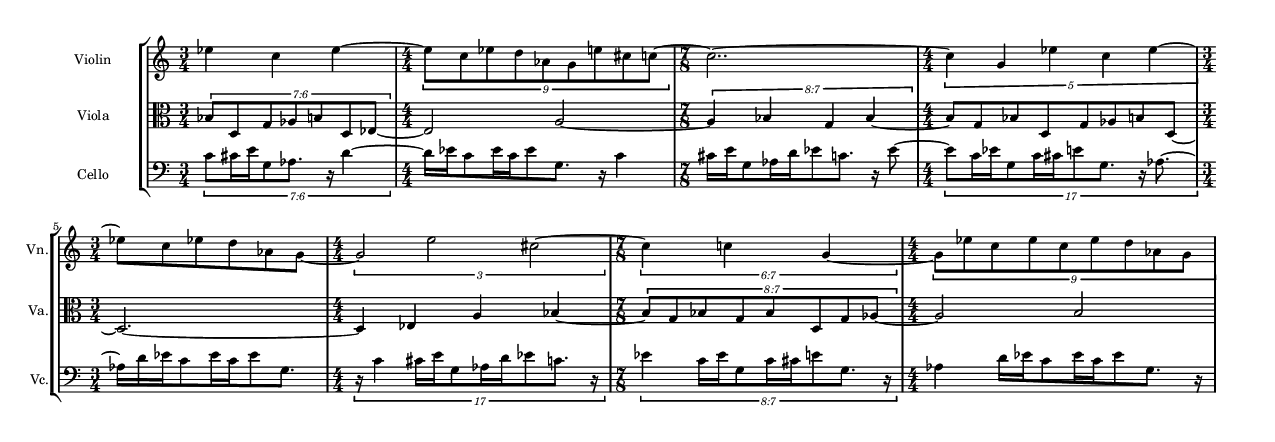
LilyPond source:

% 2016-07-09 15:57

\version "2.19.44"
\language "english"

#(set-default-paper-size "letter" 'portrait)
#(set-global-staff-size 12)

\header {
}

\paper {
}

\layout {
    \context {
        \Staff 
        \name ViolinStaff
        \type Engraver_group
        \alias Staff
    }
    \context {
        \Staff 
        \name ViolaStaff
        \type Engraver_group
        \alias Staff
    }
    \context {
        \Staff 
        \name CelloStaff
        \type Engraver_group
        \alias Staff
    }
    \context {
        \StaffGroup
        \accepts ViolinStaff
        \accepts ViolaStaff
        \accepts CelloStaff
        \override SpacingSpanner.base-shortest-duration = #(ly:make-moment 1 16)
        \override SpacingSpanner.uniform-stretching = ##t
        \override TimeSignature.style = #'numbered
        autoBeaming = ##f
        proportionalNotationDuration = #(ly:make-moment 1 16)
        tupletFullLength = ##t
    }
}


\header {}

\layout {}

\paper {}

\score {
    \context Score = "Trio Score" <<
        \context StaffGroup = "Trio Staff Group" <<
            \context ViolinStaff = "Violin Staff" {
                \clef "treble"
                \set Staff.instrumentName = \markup { Violin }
                \set Staff.shortInstrumentName = \markup { Vn. }
                \context Voice = "Violin Voice" {
                    {
                        \time 3/4
                        {
                            ef''4
                            c''4
                            ef''4 ~
                        }
                    }
                    {
                        \time 4/4
                        \times 8/9 {
                            ef''8 [
                            c''8
                            ef''8
                            d''8
                            af'8
                            g'8
                            e''8
                            cs''8
                            c''8 ~ ]
                        }
                    }
                    {
                        \time 7/8
                        {
                            c''2.. ~
                        }
                    }
                    {
                        \time 4/4
                        \times 4/5 {
                            c''4
                            g'4
                            ef''4
                            c''4
                            ef''4 ~
                        }
                    }
                    {
                        \time 3/4
                        {
                            ef''8 [
                            c''8
                            ef''8
                            d''8
                            af'8
                            g'8 ~ ]
                        }
                    }
                    {
                        \time 4/4
                        \times 2/3 {
                            g'2
                            e''2
                            cs''2 ~
                        }
                    }
                    {
                        \time 7/8
                        \tweak text #tuplet-number::calc-fraction-text
                        \times 7/6 {
                            cs''4
                            c''4
                            g'4 ~
                        }
                    }
                    {
                        \time 4/4
                        \times 8/9 {
                            g'8 [
                            ef''8
                            c''8
                            ef''8
                            c''8
                            ef''8
                            d''8
                            af'8
                            g'8 ]
                        }
                    }
                }
            }
            \context ViolaStaff = "Viola Staff" {
                \clef "alto"
                \set Staff.instrumentName = \markup { Viola }
                \set Staff.shortInstrumentName = \markup { Va. }
                \context Voice = "Viola Voice" {
                    {
                        \time 3/4
                        \tweak text #tuplet-number::calc-fraction-text
                        \times 6/7 {
                            bf8 [
                            d8
                            g8
                            af8
                            b8
                            d8
                            ef8 ~ ]
                        }
                    }
                    {
                        \time 4/4
                        {
                            ef2
                            a2 ~
                        }
                    }
                    {
                        \time 7/8
                        \tweak text #tuplet-number::calc-fraction-text
                        \times 7/8 {
                            a4
                            bf4
                            g4
                            bf4 ~
                        }
                    }
                    {
                        \time 4/4
                        {
                            bf8 [
                            g8
                            bf8
                            d8
                            g8
                            af8
                            b8
                            d8 ~ ]
                        }
                    }
                    {
                        \time 3/4
                        {
                            d2. ~
                        }
                    }
                    {
                        \time 4/4
                        {
                            d4
                            ef4
                            a4
                            bf4 ~
                        }
                    }
                    {
                        \time 7/8
                        \tweak text #tuplet-number::calc-fraction-text
                        \times 7/8 {
                            bf8 [
                            g8
                            bf8
                            g8
                            bf8
                            d8
                            g8
                            af8 ~ ]
                        }
                    }
                    {
                        \time 4/4
                        {
                            af2
                            b2
                        }
                    }
                }
            }
            \context CelloStaff = "Cello Staff" {
                \clef "bass"
                \set Staff.instrumentName = \markup { Cello }
                \set Staff.shortInstrumentName = \markup { Vc. }
                \context Voice = "Cello Voice" {
                    {
                        \time 3/4
                        \tweak text #tuplet-number::calc-fraction-text
                        \times 6/7 {
                            c'8 [
                            cs'16
                            e'16
                            g8
                            af8. ]
                            r16
                            d'4 ~
                        }
                    }
                    {
                        \time 4/4
                        {
                            d'16 [
                            ef'16
                            c'8
                            ef'16
                            c'16
                            ef'8
                            g8. ]
                            r16
                            c'4
                        }
                    }
                    {
                        \time 7/8
                        {
                            cs'16 [
                            e'16
                            g8
                            af16
                            d'16
                            ef'8
                            c'8. ]
                            r16
                            ef'8 ~
                        }
                    }
                    {
                        \time 4/4
                        \times 16/17 {
                            ef'8 [
                            c'16
                            ef'16
                            g8
                            c'16
                            cs'16
                            e'8
                            g8. ]
                            r16
                            af8. ~
                        }
                    }
                    {
                        \time 3/4
                        {
                            af16 [
                            d'16
                            ef'16
                            c'8
                            ef'16
                            c'16
                            ef'8
                            g8. ]
                        }
                    }
                    {
                        \time 4/4
                        \times 16/17 {
                            r16
                            c'4
                            cs'16 [
                            e'16
                            g8
                            af16
                            d'16
                            ef'8
                            c'8. ]
                            r16
                        }
                    }
                    {
                        \time 7/8
                        \tweak text #tuplet-number::calc-fraction-text
                        \times 7/8 {
                            ef'4
                            c'16 [
                            ef'16
                            g8
                            c'16
                            cs'16
                            e'8
                            g8. ]
                            r16
                        }
                    }
                    {
                        \time 4/4
                        {
                            af4
                            d'16 [
                            ef'16
                            c'8
                            ef'16
                            c'16
                            ef'8
                            g8. ]
                            r16
                        }
                    }
                }
            }
        >>
    >>
}